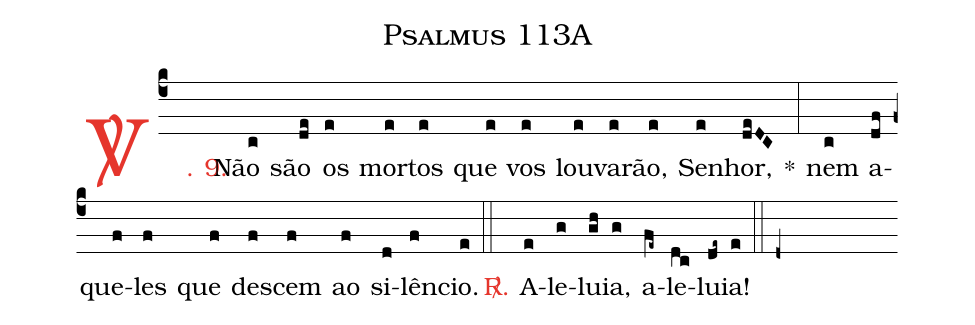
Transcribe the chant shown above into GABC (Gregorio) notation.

name: Psalmus 113A;
%%
(c4)

<c><sp>V/</sp>. 9.</c>() Não(c) são(de) os(e) mor(e)tos(e) que(e) vos(e) lou(e)va(e)rão,(e) Se(e)nhor,(deDC) *(:) nem(c) a(df)que(f)les(f) que(f) des(f)cem(f) ao(f) si(d)lên(f)cio.(e)

(::)

<nlba><c><sp>R/</sp>.</c>() A</nlba>(e)le(g)lu(gh)ia,(g) a(fe~)le(dc)lu(de~)ia!(e)

(::)

(d+)
